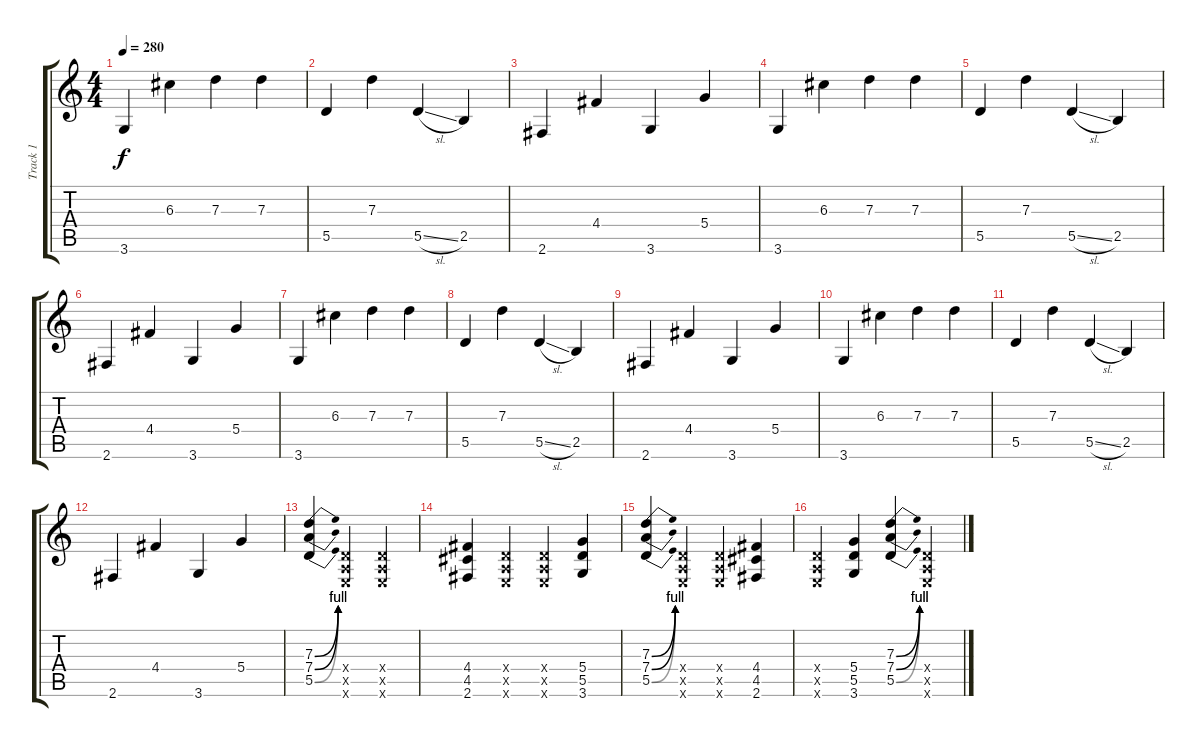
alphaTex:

\track ("Track 1" "Track 1") {instrument distortionguitar}
\staff {score tabs}
\tuning (E4 B3 G3 D3 A2 E2) {hide}
\ts (4 4)
\tempo 280
\clef g2
\ks c
3.6.4{dy f} 6.3.4 7.3.4 7.3.4 |
5.5.4 7.3.4 5.5{sl}.4 2.5.4 |
2.6.4 4.4.4 3.6.4 5.4.4 |
3.6.4 6.3.4 7.3.4 7.3.4 |
5.5.4 7.3.4 5.5{sl}.4 2.5.4 |
2.6.4 4.4.4 3.6.4 5.4.4 |
3.6.4 6.3.4 7.3.4 7.3.4 |
5.5.4 7.3.4 5.5{sl}.4 2.5.4 |
2.6.4 4.4.4 3.6.4 5.4.4 |
3.6.4 6.3.4 7.3.4 7.3.4 |
5.5.4 7.3.4 5.5{sl}.4 2.5.4 |
2.6.4 4.4.4 3.6.4 5.4.4 |
(7.3{be (bend 0 0 60 4)} 7.4{be (bend 0 0 60 4)} 5.5{be (bend 0 0 60 4)}).4 (0.4{x} 0.5{x} 0.6{x}).4 (0.4{x} 0.5{x} 0.6{x}).4 |
(4.4 4.5 2.6).4 (0.4{x} 0.5{x} 0.6{x}).4 (0.4{x} 0.5{x} 0.6{x}).4 (5.4 5.5 3.6).4 |
(7.3{be (bend 0 0 60 4)} 7.4{be (bend 0 0 60 4)} 5.5{be (bend 0 0 60 4)}).4 (0.4{x} 0.5{x} 0.6{x}).4 (0.4{x} 0.5{x} 0.6{x}).4 (4.4 4.5 2.6).4 |
(0.4{x} 0.5{x} 0.6{x}).4 (5.4 5.5 3.6).4 (7.3{be (bend 0 0 60 4)} 7.4{be (bend 0 0 60 4)} 5.5{be (bend 0 0 60 4)}).4 (0.4{x} 0.5{x} 0.6{x}).4
